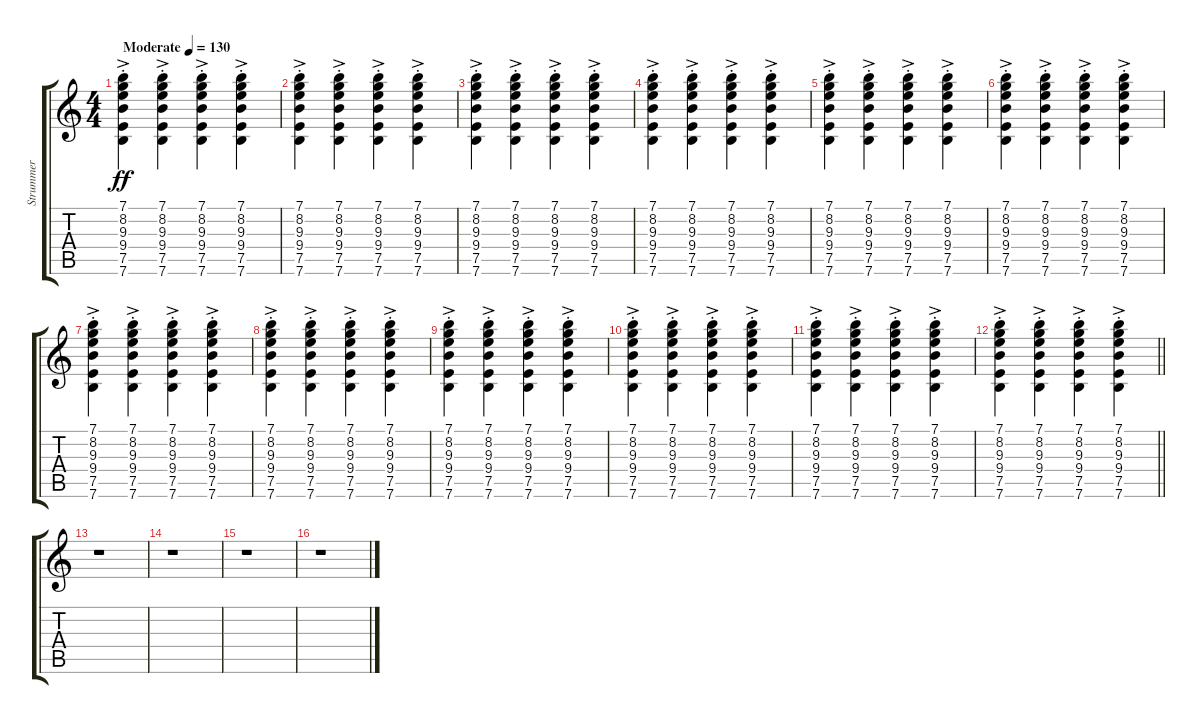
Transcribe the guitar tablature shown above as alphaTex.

\track ("Strummer" "Strummer") {instrument electricguitarclean}
\staff {score tabs}
\tuning (E4 B3 G3 D3 A2 E2) {hide}
\ts (4 4)
\tempo (130 "Moderate")
\clef g2
\ks c
(7.1{ac st} 8.2{ac st} 9.3{ac st} 9.4{ac st} 7.5{ac st} 7.6{ac st}).4{dy ff instrument electricguitarclean} (7.1{ac st} 8.2{ac st} 9.3{ac st} 9.4{ac st} 7.5{ac st} 7.6{ac st}).4 (7.1{ac st} 8.2{ac st} 9.3{ac st} 9.4{ac st} 7.5{ac st} 7.6{ac st}).4 (7.1{ac st} 8.2{ac st} 9.3{ac st} 9.4{ac st} 7.5{ac st} 7.6{ac st}).4 |
(7.1{ac st} 8.2{ac st} 9.3{ac st} 9.4{ac st} 7.5{ac st} 7.6{ac st}).4 (7.1{ac st} 8.2{ac st} 9.3{ac st} 9.4{ac st} 7.5{ac st} 7.6{ac st}).4 (7.1{ac st} 8.2{ac st} 9.3{ac st} 9.4{ac st} 7.5{ac st} 7.6{ac st}).4 (7.1{ac st} 8.2{ac st} 9.3{ac st} 9.4{ac st} 7.5{ac st} 7.6{ac st}).4 |
(7.1{ac st} 8.2{ac st} 9.3{ac st} 9.4{ac st} 7.5{ac st} 7.6{ac st}).4 (7.1{ac st} 8.2{ac st} 9.3{ac st} 9.4{ac st} 7.5{ac st} 7.6{ac st}).4 (7.1{ac st} 8.2{ac st} 9.3{ac st} 9.4{ac st} 7.5{ac st} 7.6{ac st}).4 (7.1{ac st} 8.2{ac st} 9.3{ac st} 9.4{ac st} 7.5{ac st} 7.6{ac st}).4 |
(7.1{ac st} 8.2{ac st} 9.3{ac st} 9.4{ac st} 7.5{ac st} 7.6{ac st}).4 (7.1{ac st} 8.2{ac st} 9.3{ac st} 9.4{ac st} 7.5{ac st} 7.6{ac st}).4 (7.1{ac st} 8.2{ac st} 9.3{ac st} 9.4{ac st} 7.5{ac st} 7.6{ac st}).4 (7.1{ac st} 8.2{ac st} 9.3{ac st} 9.4{ac st} 7.5{ac st} 7.6{ac st}).4 |
(7.1{ac st} 8.2{ac st} 9.3{ac st} 9.4{ac st} 7.5{ac st} 7.6{ac st}).4 (7.1{ac st} 8.2{ac st} 9.3{ac st} 9.4{ac st} 7.5{ac st} 7.6{ac st}).4 (7.1{ac st} 8.2{ac st} 9.3{ac st} 9.4{ac st} 7.5{ac st} 7.6{ac st}).4 (7.1{ac st} 8.2{ac st} 9.3{ac st} 9.4{ac st} 7.5{ac st} 7.6{ac st}).4 |
(7.1{ac st} 8.2{ac st} 9.3{ac st} 9.4{ac st} 7.5{ac st} 7.6{ac st}).4 (7.1{ac st} 8.2{ac st} 9.3{ac st} 9.4{ac st} 7.5{ac st} 7.6{ac st}).4 (7.1{ac st} 8.2{ac st} 9.3{ac st} 9.4{ac st} 7.5{ac st} 7.6{ac st}).4 (7.1{ac st} 8.2{ac st} 9.3{ac st} 9.4{ac st} 7.5{ac st} 7.6{ac st}).4 |
(7.1{ac st} 8.2{ac st} 9.3{ac st} 9.4{ac st} 7.5{ac st} 7.6{ac st}).4 (7.1{ac st} 8.2{ac st} 9.3{ac st} 9.4{ac st} 7.5{ac st} 7.6{ac st}).4 (7.1{ac st} 8.2{ac st} 9.3{ac st} 9.4{ac st} 7.5{ac st} 7.6{ac st}).4 (7.1{ac st} 8.2{ac st} 9.3{ac st} 9.4{ac st} 7.5{ac st} 7.6{ac st}).4 |
(7.1{ac st} 8.2{ac st} 9.3{ac st} 9.4{ac st} 7.5{ac st} 7.6{ac st}).4 (7.1{ac st} 8.2{ac st} 9.3{ac st} 9.4{ac st} 7.5{ac st} 7.6{ac st}).4 (7.1{ac st} 8.2{ac st} 9.3{ac st} 9.4{ac st} 7.5{ac st} 7.6{ac st}).4 (7.1{ac st} 8.2{ac st} 9.3{ac st} 9.4{ac st} 7.5{ac st} 7.6{ac st}).4 |
(7.1{ac st} 8.2{ac st} 9.3{ac st} 9.4{ac st} 7.5{ac st} 7.6{ac st}).4 (7.1{ac st} 8.2{ac st} 9.3{ac st} 9.4{ac st} 7.5{ac st} 7.6{ac st}).4 (7.1{ac st} 8.2{ac st} 9.3{ac st} 9.4{ac st} 7.5{ac st} 7.6{ac st}).4 (7.1{ac st} 8.2{ac st} 9.3{ac st} 9.4{ac st} 7.5{ac st} 7.6{ac st}).4 |
(7.1{ac st} 8.2{ac st} 9.3{ac st} 9.4{ac st} 7.5{ac st} 7.6{ac st}).4 (7.1{ac st} 8.2{ac st} 9.3{ac st} 9.4{ac st} 7.5{ac st} 7.6{ac st}).4 (7.1{ac st} 8.2{ac st} 9.3{ac st} 9.4{ac st} 7.5{ac st} 7.6{ac st}).4 (7.1{ac st} 8.2{ac st} 9.3{ac st} 9.4{ac st} 7.5{ac st} 7.6{ac st}).4 |
(7.1{ac st} 8.2{ac st} 9.3{ac st} 9.4{ac st} 7.5{ac st} 7.6{ac st}).4 (7.1{ac st} 8.2{ac st} 9.3{ac st} 9.4{ac st} 7.5{ac st} 7.6{ac st}).4 (7.1{ac st} 8.2{ac st} 9.3{ac st} 9.4{ac st} 7.5{ac st} 7.6{ac st}).4 (7.1{ac st} 8.2{ac st} 9.3{ac st} 9.4{ac st} 7.5{ac st} 7.6{ac st}).4 |
\barLineRight lightlight
(7.1{ac st} 8.2{ac st} 9.3{ac st} 9.4{ac st} 7.5{ac st} 7.6{ac st}).4 (7.1{ac st} 8.2{ac st} 9.3{ac st} 9.4{ac st} 7.5{ac st} 7.6{ac st}).4 (7.1{ac st} 8.2{ac st} 9.3{ac st} 9.4{ac st} 7.5{ac st} 7.6{ac st}).4 (7.1{ac st} 8.2{ac st} 9.3{ac st} 9.4{ac st} 7.5{ac st} 7.6{ac st}).4 |
r.1 |
r.1 |
r.1 |
r.1
